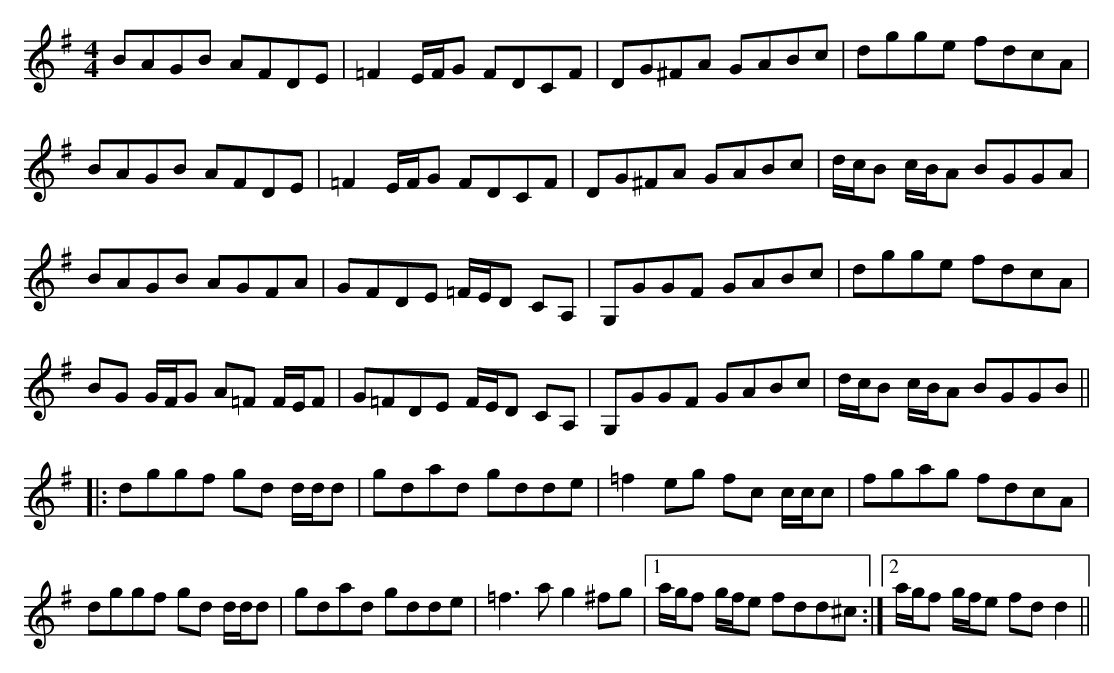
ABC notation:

X:1
M:4/4
K:G
BAGB AFDE|=F2 E/F/G FDCF|DG^FA GABc|dgge fdcA|
BAGB AFDE|=F2 E/F/G FDCF|DG^FA GABc|d/c/B c/B/A BGGA|
BAGB AGFA|GFDE =F/E/D CA,|G,GGF GABc|dgge fdcA|
BG G/F/G A=F F/E/F|G=FDE F/E/D CA,|G,GGF GABc|d/c/B c/B/A BGGB||
|:dggf gd d/d/d|gdad gdde|=f2 eg fc c/c/c|fgag fdcA|
dggf gd d/d/d|gdad gdde|=f3 a g2 ^fg|1 a/g/f g/f/e fdd^c:|2 a/g/f g/f/e fd d2||
